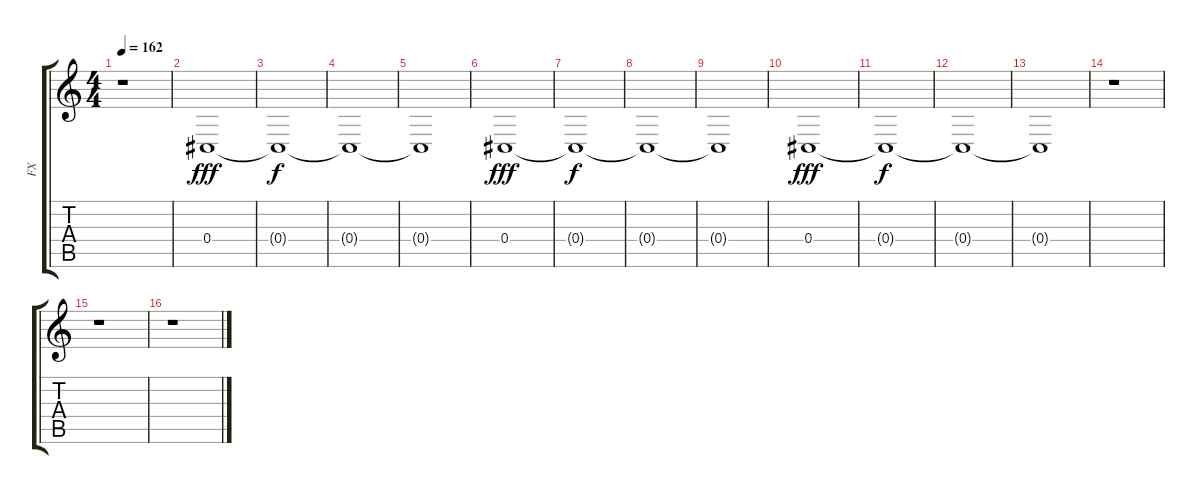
\track ("FX" "FX") {instrument tubularbells}
\staff {score tabs}
\tuning (Eb4 Bb3 Gb3 Db3 Ab2 Db2) {hide}
\ts (4 4)
\tempo 162
\clef g2
\ks c
r.1{dy f} |
0.4.1{dy fff} |
0.4{t}.1{dy f} |
0.4{t}.1 |
0.4{t}.1 |
0.4.1{dy fff} |
0.4{t}.1{dy f} |
0.4{t}.1 |
0.4{t}.1 |
0.4.1{dy fff} |
0.4{t}.1{dy f} |
0.4{t}.1 |
0.4{t}.1 |
r.1 |
r.1 |
r.1
